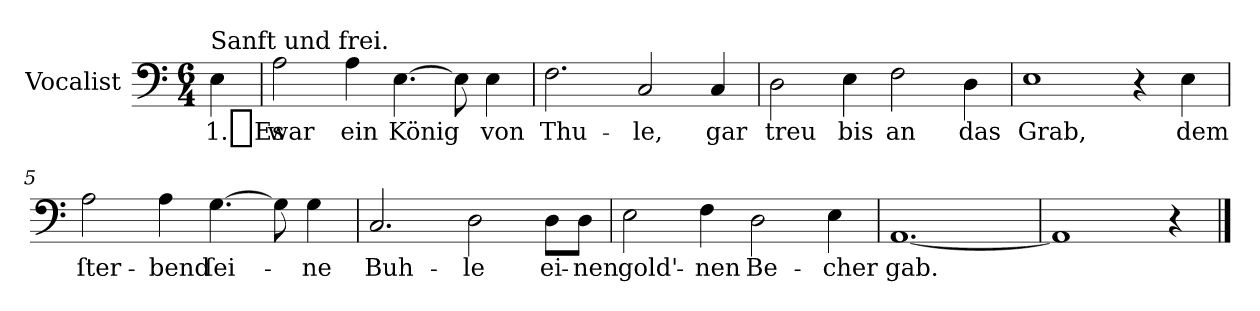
**kern	**text
*part1	*part1
*staff1	*staff1
*I"Vocalist	*
*clefF4	*
*k[]	*
*a:	*
*M6/4	*
=	=
!LO:TX:a:t=Sanft und frei.	!
4E	1._Es
=1	=1
2A	war
4A	ein
[4.E	König
8E]	.
4E	von
=2	=2
2.F	Thu-
2C	-le,
4C	gar
=3	=3
2D	treu
4E	bis
2F	an
4D	das
=4	=4
1E	Grab,
4r	.
4E	dem
=5	=5
2A	ſter-
4A	-bend
[4.G	ſei-
8G]	.
4G	-ne
=6	=6
2.C	Buh-
2D	-le
8D\L	ei-
8D\J	-nen
=7	=7
2E	gold'-
4F	-nen
2D	Be-
4E	-cher
=8	=8
[1.AA	gab.
=9	=9
1AA]	.
4r	.
==	==
*-	*-
